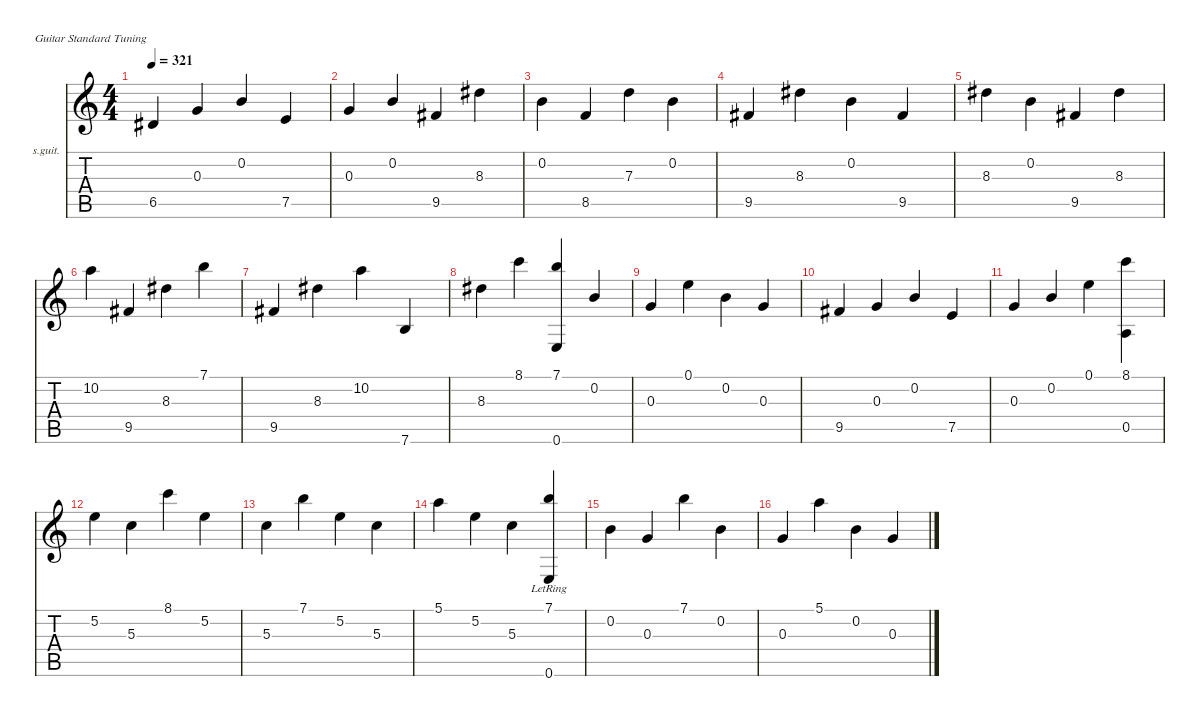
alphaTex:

\defaultSystemsLayout 4
\hideDynamics
\bracketExtendMode nobrackets
\firstSystemTrackNameOrientation horizontal
\otherSystemsTrackNameOrientation horizontal
\track ("Гитара" "s.guit.") {instrument acousticguitarsteel}
\staff {score tabs}
\tuning (E4 B3 G3 D3 A2 E2)
\ts (4 4)
\tempo 321
\clef g2
\ks c
6.5{acc #}.4{dy f beam Up} 0.3.4{beam Up} 0.2.4{beam Up} 7.5.4{beam Up} |
0.3.4{beam Up} 0.2.4{beam Up} 9.5{acc #}.4{beam Up} 8.3{acc #}.4{beam Down} |
0.2.4{beam Down} 8.5.4{beam Up} 7.3.4{beam Down} 0.2.4{beam Down} |
9.5{acc #}.4{beam Up} 8.3{acc #}.4{beam Down} 0.2.4{beam Down} 9.5{acc #}.4{beam Up} |
8.3{acc #}.4{beam Down} 0.2.4{beam Down} 9.5{acc #}.4{beam Up} 8.3{acc #}.4{beam Down} |
10.2.4{beam Down} 9.5{acc #}.4{beam Up} 8.3{acc #}.4{beam Down} 7.1.4{beam Down} |
9.5{acc #}.4{beam Up} 8.3{acc #}.4{beam Down} 10.2.4{beam Down} 7.6.4{beam Up} |
8.3{acc #}.4{beam Down} 8.1.4{beam Down} (7.1 0.6).4{beam Up} 0.2.4{beam Up} |
0.3.4{beam Up} 0.1.4{beam Down} 0.2.4{beam Down} 0.3.4{beam Up} |
9.5{acc #}.4{beam Up} 0.3.4{beam Up} 0.2.4{beam Up} 7.5.4{beam Up} |
0.3.4{beam Up} 0.2.4{beam Up} 0.1.4{beam Down} (8.1 0.5).4{beam Down} |
5.2.4{beam Down} 5.3.4{beam Down} 8.1.4{beam Down} 5.2.4{beam Down} |
5.3.4{beam Down} 7.1.4{beam Down} 5.2.4{beam Down} 5.3.4{beam Down} |
5.1.4{beam Down} 5.2.4{beam Down} 5.3.4{beam Down} (7.1 0.6{lr}).4{beam Up} |
0.2.4{beam Down} 0.3.4{beam Up} 7.1.4{beam Down} 0.2.4{beam Down} |
0.3.4{beam Up} 5.1.4{beam Down} 0.2.4{beam Down} 0.3.4{beam Up}
